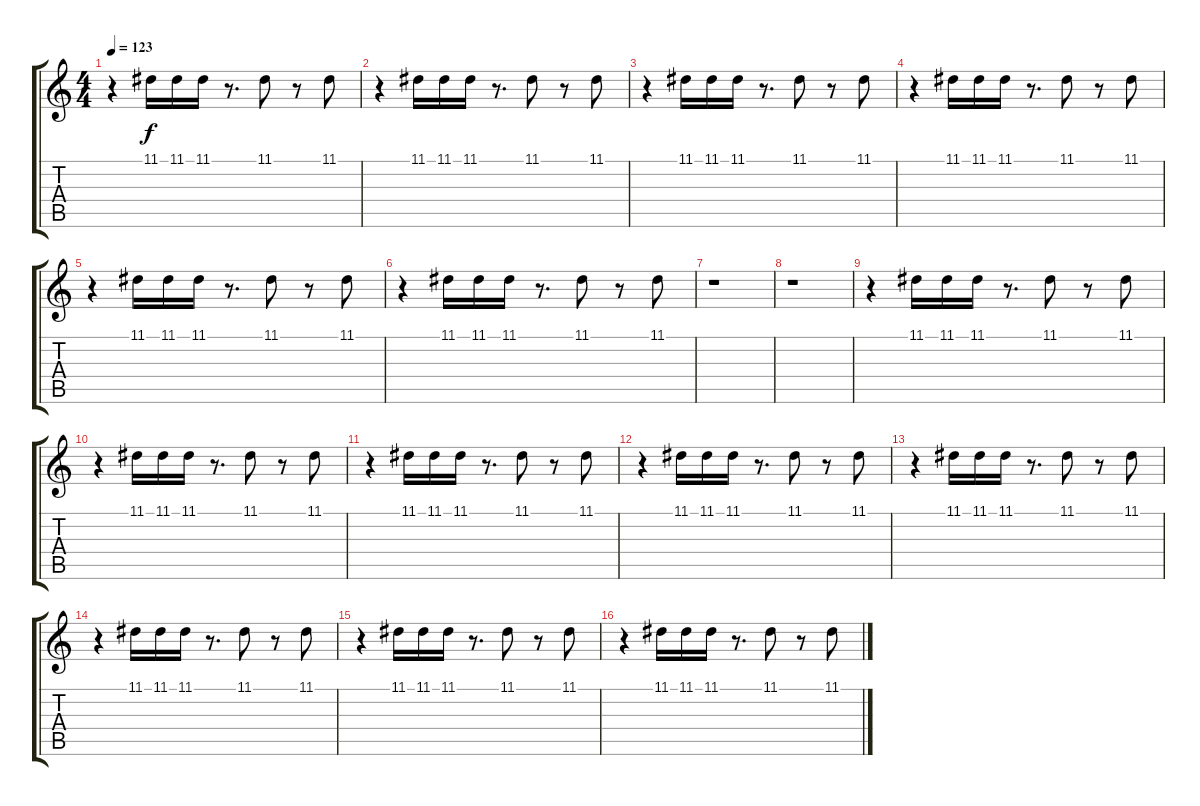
\track "" {instrument trumpet}
\staff {score tabs}
\tuning (E4 B3 G3 D3 A2 E2) {hide}
\ts (4 4)
\tempo 123
\clef g2
\ks c
r.4{dy f} 11.1.16{volume 16 instrument flute} 11.1.16 11.1.16 r.8{d} 11.1.8 r.8 11.1.8 |
r.4 11.1.16{volume 16 instrument flute} 11.1.16 11.1.16 r.8{d} 11.1.8 r.8 11.1.8 |
r.4 11.1.16{volume 16 instrument flute} 11.1.16 11.1.16 r.8{d} 11.1.8 r.8 11.1.8 |
r.4 11.1.16{volume 16 instrument flute} 11.1.16 11.1.16 r.8{d} 11.1.8 r.8 11.1.8 |
r.4 11.1.16{volume 16 instrument flute} 11.1.16 11.1.16 r.8{d} 11.1.8 r.8 11.1.8 |
r.4 11.1.16{volume 16 instrument flute} 11.1.16 11.1.16 r.8{d} 11.1.8 r.8 11.1.8 |
r.1 |
r.1 |
r.4 11.1.16{volume 16 instrument flute} 11.1.16 11.1.16 r.8{d} 11.1.8 r.8 11.1.8 |
r.4 11.1.16{volume 16 instrument flute} 11.1.16 11.1.16 r.8{d} 11.1.8 r.8 11.1.8 |
r.4 11.1.16{volume 16 instrument flute} 11.1.16 11.1.16 r.8{d} 11.1.8 r.8 11.1.8 |
r.4 11.1.16{volume 16 instrument flute} 11.1.16 11.1.16 r.8{d} 11.1.8 r.8 11.1.8 |
r.4 11.1.16{volume 16 instrument flute} 11.1.16 11.1.16 r.8{d} 11.1.8 r.8 11.1.8 |
r.4 11.1.16{volume 16 instrument flute} 11.1.16 11.1.16 r.8{d} 11.1.8 r.8 11.1.8 |
r.4 11.1.16{volume 16 instrument flute} 11.1.16 11.1.16 r.8{d} 11.1.8 r.8 11.1.8 |
r.4 11.1.16{volume 16 instrument flute} 11.1.16 11.1.16 r.8{d} 11.1.8 r.8 11.1.8
